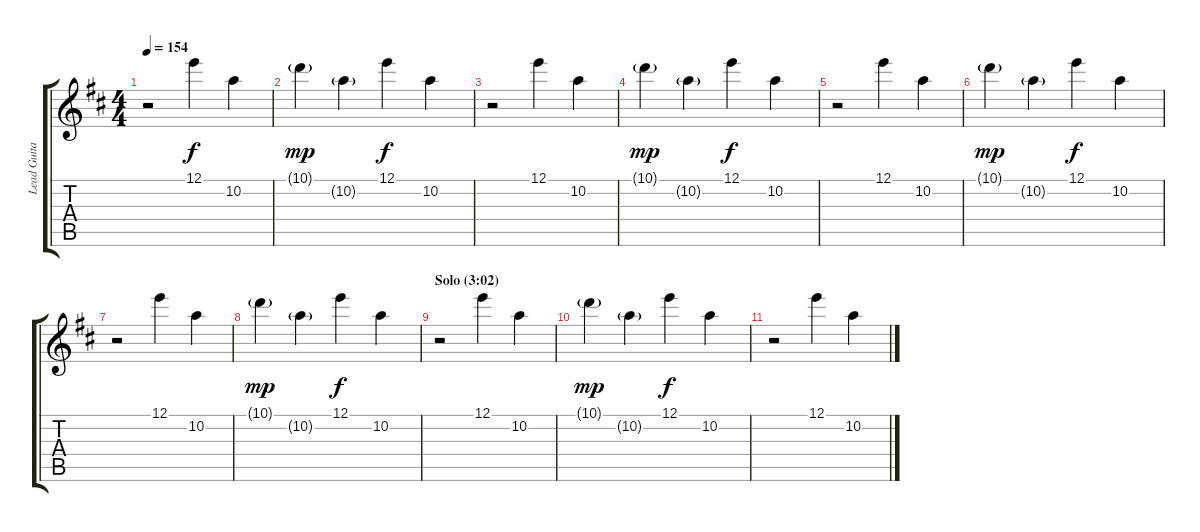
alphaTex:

\track ("Lead Guitar 1" "Lead Guita") {instrument overdrivenguitar}
\staff {score tabs}
\tuning (E4 B3 G3 D3 A2 E2) {hide}
\ts (4 4)
\tempo 154
\clef g2
\ks d
r.2{dy f} 12.1.4 10.2.4 |
10.1{g}.4{dy mp} 10.2{g}.4 12.1.4{dy f} 10.2.4 |
r.2 12.1.4 10.2.4 |
10.1{g}.4{dy mp} 10.2{g}.4 12.1.4{dy f} 10.2.4 |
r.2 12.1.4 10.2.4 |
10.1{g}.4{dy mp} 10.2{g}.4 12.1.4{dy f} 10.2.4 |
r.2 12.1.4 10.2.4 |
10.1{g}.4{dy mp} 10.2{g}.4 12.1.4{dy f} 10.2.4 |
\section ("" "Solo (3:02)")
r.2 12.1.4 10.2.4 |
10.1{g}.4{dy mp} 10.2{g}.4 12.1.4{dy f} 10.2.4 |
r.2 12.1.4 10.2.4
